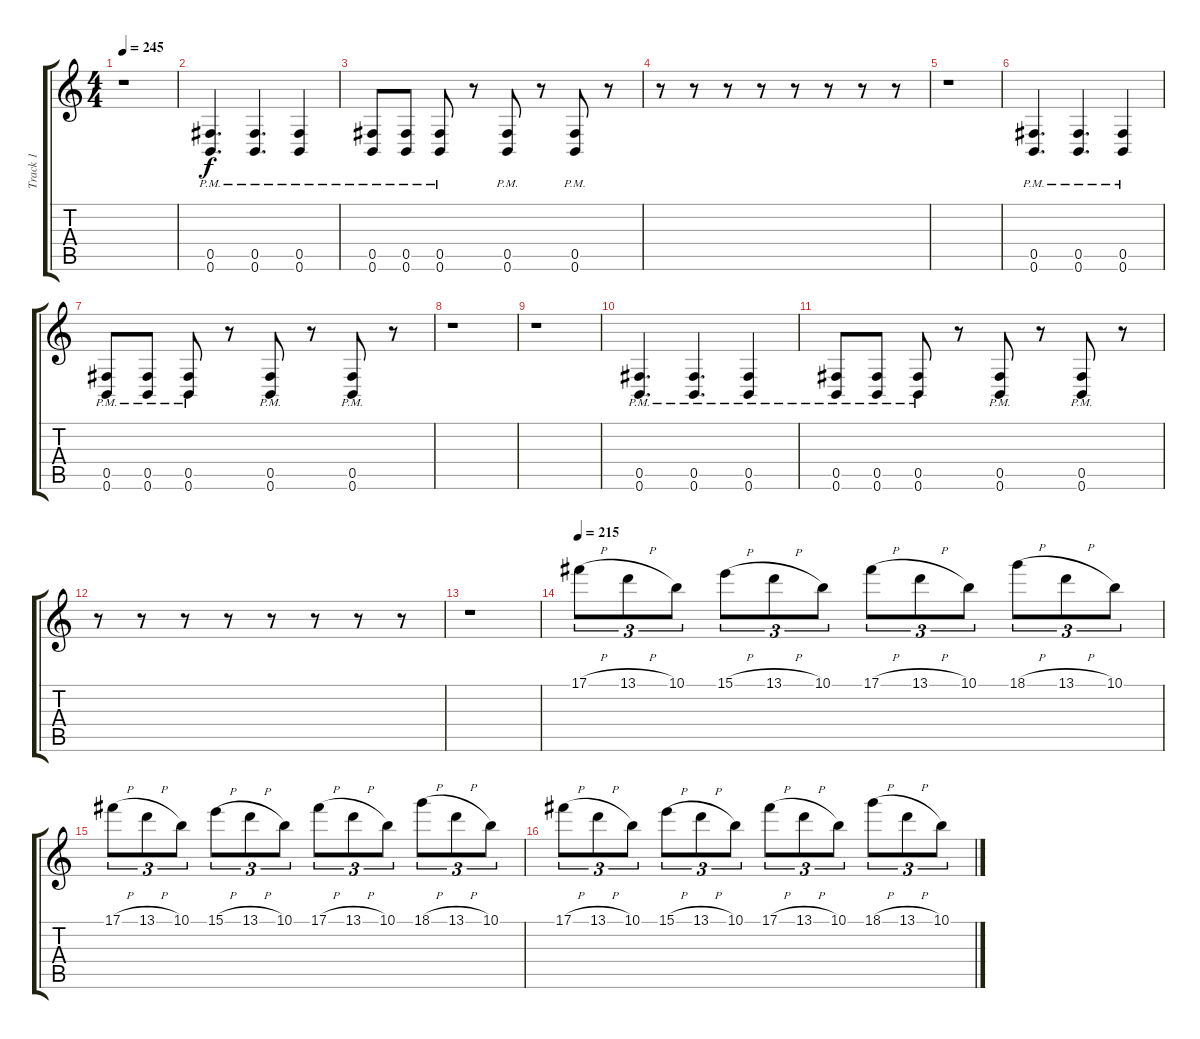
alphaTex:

\track ("Track 1" "Track 1") {instrument overdrivenguitar}
\staff {score tabs}
\tuning (Db4 Ab3 E3 B2 Gb2 B1) {hide}
\ts (4 4)
\tempo 245
\clef g2
\ks c
r.1{dy f} |
(0.5{pm} 0.6{pm}).4{d} (0.5{pm} 0.6{pm}).4{d} (0.5{pm} 0.6{pm}).4 |
(0.5{pm} 0.6{pm}).8 (0.5{pm} 0.6{pm}).8 (0.5{pm} 0.6{pm}).8 r.8 (0.5{pm} 0.6{pm}).8 r.8 (0.5{pm} 0.6{pm}).8 r.8 |
r.8 r.8 r.8 r.8 r.8 r.8 r.8 r.8 |
r.1 |
(0.5{pm} 0.6{pm}).4{d} (0.5{pm} 0.6{pm}).4{d} (0.5{pm} 0.6{pm}).4 |
(0.5{pm} 0.6{pm}).8 (0.5{pm} 0.6{pm}).8 (0.5{pm} 0.6{pm}).8 r.8 (0.5{pm} 0.6{pm}).8 r.8 (0.5{pm} 0.6{pm}).8 r.8 |
r.1 |
r.1 |
(0.5{pm} 0.6{pm}).4{d} (0.5{pm} 0.6{pm}).4{d} (0.5{pm} 0.6{pm}).4 |
(0.5{pm} 0.6{pm}).8 (0.5{pm} 0.6{pm}).8 (0.5{pm} 0.6{pm}).8 r.8 (0.5{pm} 0.6{pm}).8 r.8 (0.5{pm} 0.6{pm}).8 r.8 |
r.8 r.8 r.8 r.8 r.8 r.8 r.8 r.8 |
r.1 |
\tempo 215
17.1{h}.8{tu (3 2)} 13.1{h}.8{tu (3 2)} 10.1.8{tu (3 2)} 15.1{h}.8{tu (3 2)} 13.1{h}.8{tu (3 2)} 10.1.8{tu (3 2)} 17.1{h}.8{tu (3 2)} 13.1{h}.8{tu (3 2)} 10.1.8{tu (3 2)} 18.1{h}.8{tu (3 2)} 13.1{h}.8{tu (3 2)} 10.1.8{tu (3 2)} |
17.1{h}.8{tu (3 2)} 13.1{h}.8{tu (3 2)} 10.1.8{tu (3 2)} 15.1{h}.8{tu (3 2)} 13.1{h}.8{tu (3 2)} 10.1.8{tu (3 2)} 17.1{h}.8{tu (3 2)} 13.1{h}.8{tu (3 2)} 10.1.8{tu (3 2)} 18.1{h}.8{tu (3 2)} 13.1{h}.8{tu (3 2)} 10.1.8{tu (3 2)} |
17.1{h}.8{tu (3 2)} 13.1{h}.8{tu (3 2)} 10.1.8{tu (3 2)} 15.1{h}.8{tu (3 2)} 13.1{h}.8{tu (3 2)} 10.1.8{tu (3 2)} 17.1{h}.8{tu (3 2)} 13.1{h}.8{tu (3 2)} 10.1.8{tu (3 2)} 18.1{h}.8{tu (3 2)} 13.1{h}.8{tu (3 2)} 10.1.8{tu (3 2)}
